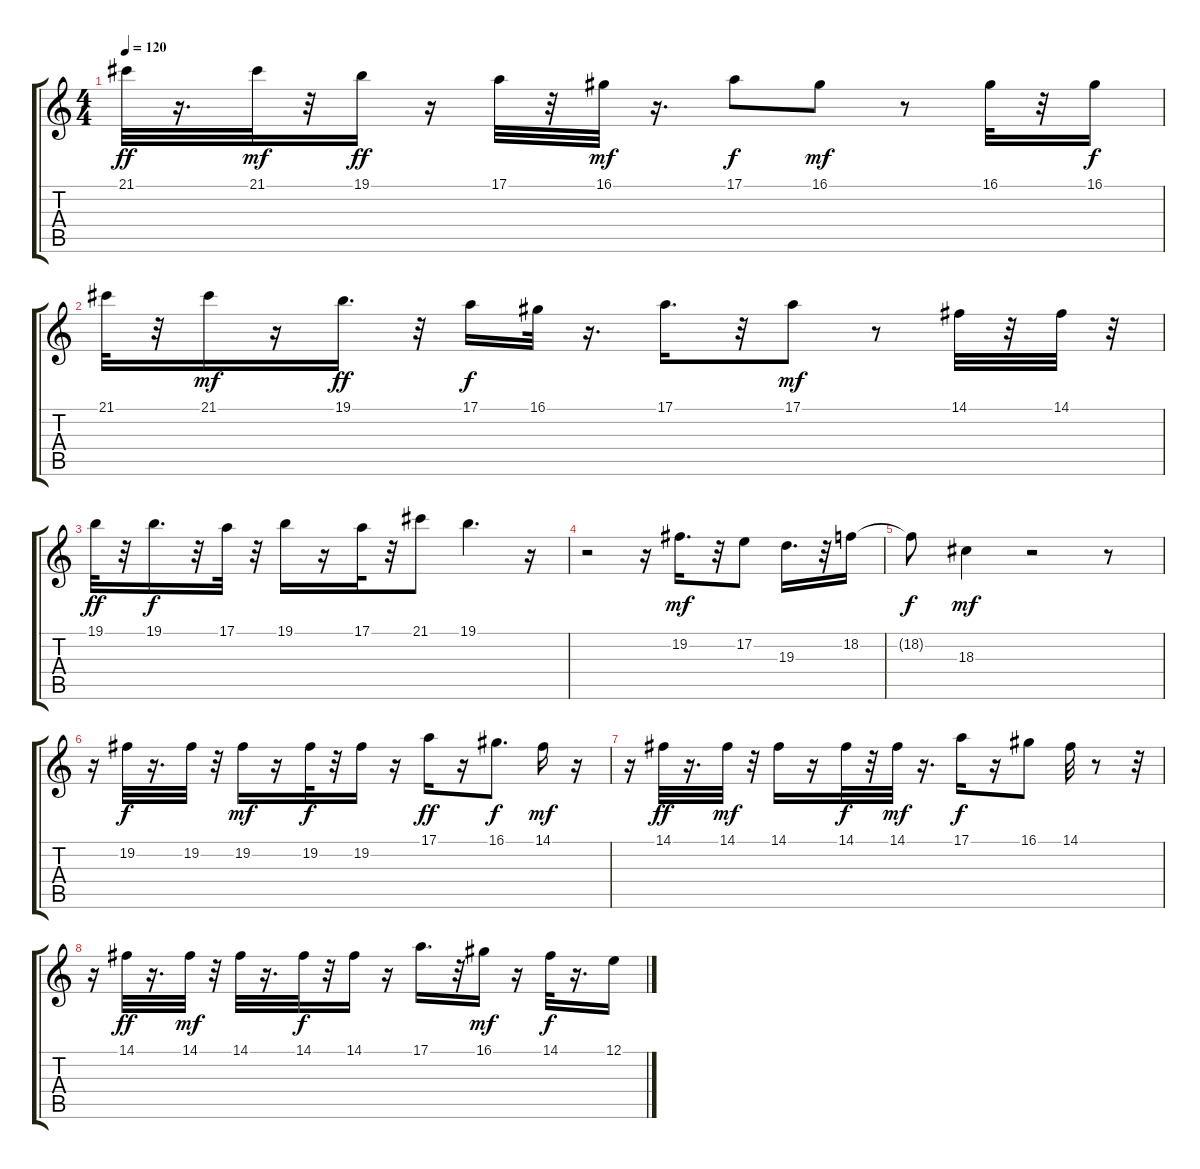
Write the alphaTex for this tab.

\track "" {instrument flute}
\staff {score tabs}
\tuning (E4 B3 G3 D3 A2 E2) {hide}
\ts (4 4)
\tempo 120
\clef g2
\ks c
21.1.32{dy ff} r.16{d} 21.1.32{dy mf} r.32 19.1.16{dy ff} r.16 17.1.32 r.32 16.1.32{dy mf} r.16{d} 17.1.8{dy f} 16.1.8{dy mf} r.8 16.1.32 r.32 16.1.16{dy f} |
21.1.32 r.32 21.1.16{dy mf} r.16 19.1.16{d dy ff} r.32 17.1.16{dy f} 16.1.32 r.16{d} 17.1.16{d} r.32 17.1.8{dy mf} r.8 14.1.32 r.32 14.1.32 r.32 |
19.1.32{dy ff} r.32 19.1.16{d dy f} r.32 17.1.32 r.32 19.1.16 r.16 17.1.32 r.32 21.1.8 19.1.4{d} r.16 |
r.2 r.16 19.2.16{d dy mf} r.32 17.2.8 19.3.16{d} r.32 18.2.16 |
18.2{t}.8{dy f} 18.3.4{dy mf} r.2 r.8 |
r.16 19.2.32{dy f} r.16{d} 19.2.32 r.32 19.2.16{dy mf} r.16 19.2.32{dy f} r.32 19.2.16 r.16 17.1.16{dy ff} r.16 16.1.8{d dy f} 14.1.16{dy mf} r.16 |
r.16 14.1.32{dy ff} r.16{d} 14.1.32{dy mf} r.32 14.1.16 r.16 14.1.32{dy f} r.32 14.1.32{dy mf} r.16{d} 17.1.16{dy f} r.16 16.1.8 14.1.32 r.8 r.32 |
r.16 14.1.32{dy ff} r.16{d} 14.1.32{dy mf} r.32 14.1.32 r.16{d} 14.1.32{dy f} r.32 14.1.16 r.16 17.1.16{d} r.32 16.1.16{dy mf} r.16 14.1.32{dy f} r.16{d} 12.1.16
